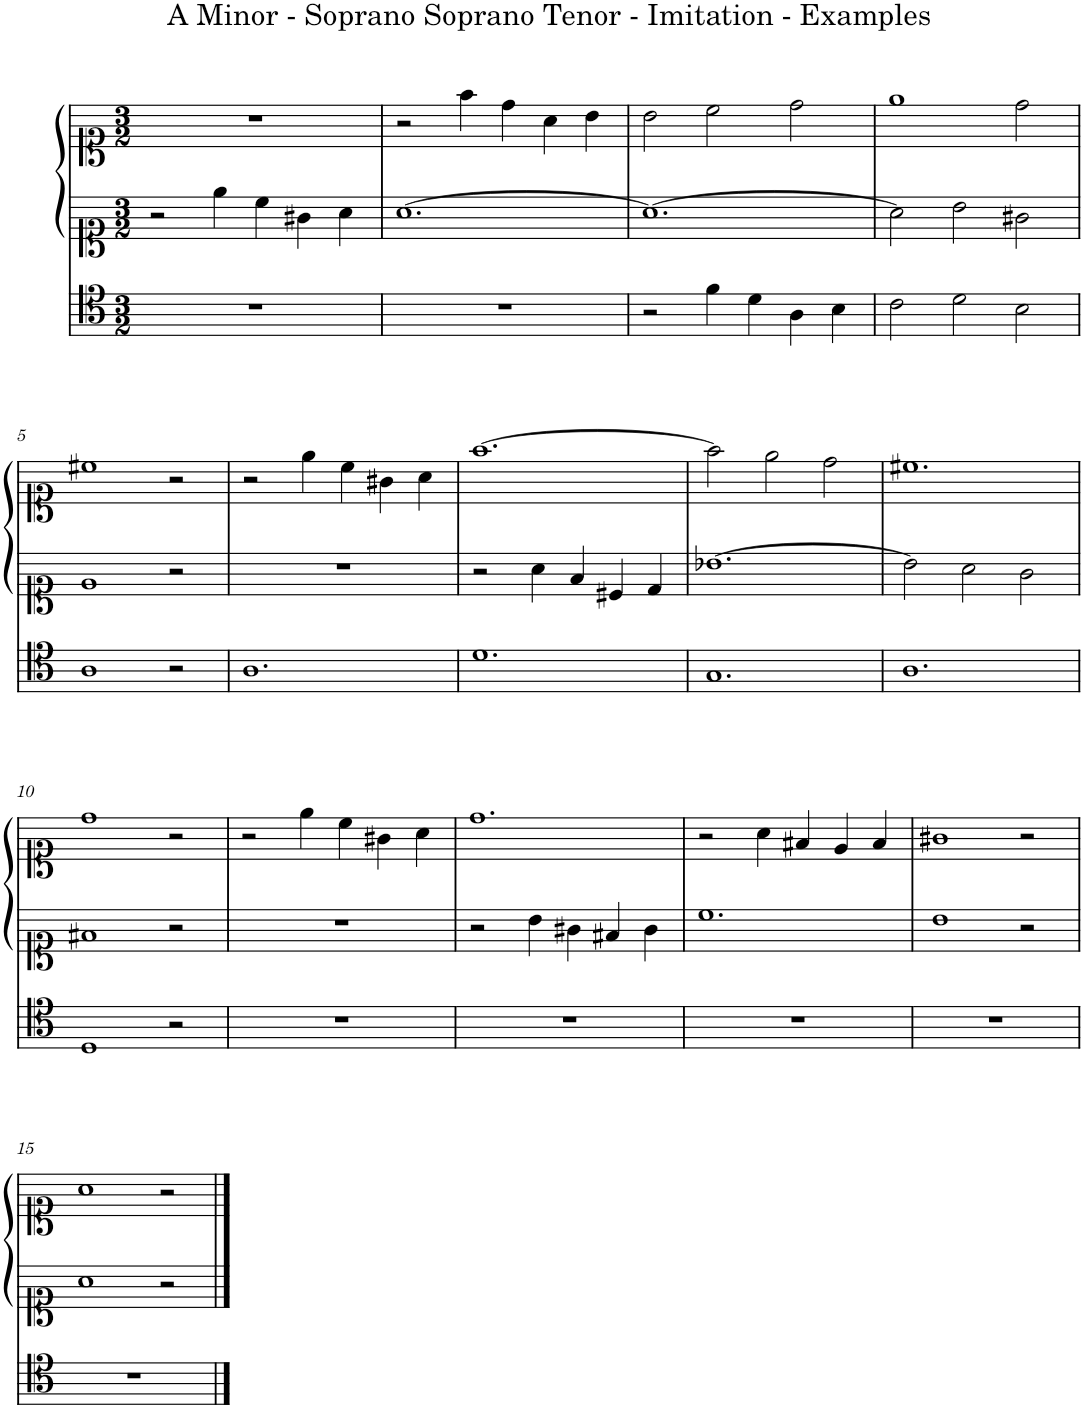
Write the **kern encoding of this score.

**kern	**kern	**kern
*part1	*part1	*part1
*staff3	*staff2	*staff1
*I"Bb Clarinet	*	*
*I'Bb Cl.	*	*
*clefC4	*clefC1	*clefC1
*Trd1c2	*Trd1c2	*Trd1c2
*k[]	*k[]	*k[]
*M3/2	*M3/2	*M3/2
=1	=1	=1
1.r	2r	1.r
.	4ee\	.
.	4cc\	.
.	4g#X\	.
.	4a\	.
=2	=2	=2
1.r	[1.a	2r
.	.	4ff\
.	.	4dd\
.	.	4a\
.	.	4b\
=3	=3	=3
2r	1.a_	2b\
4f\	.	2cc\
4d\	.	.
4A\	.	2dd\
4B\	.	.
=4	=4	=4
2c\	2a\]	1ee
2d\	2b\	.
2B\	2g#X\	2dd\
!!LO:LB:g=z
=5	=5	=5
1A	1e	1cc#X
2r	2r	2r
=6	=6	=6
1.A	1.r	2r
.	.	4ee\
.	.	4cc\
.	.	4g#X\
.	.	4a\
=7	=7	=7
1.d	2r	[1.ff
.	4a\	.
.	4f/	.
.	4c#X/	.
.	4d/	.
=8	=8	=8
1.G	[1.b-X	2ff\]
.	.	2ee\
.	.	2dd\
=9	=9	=9
1.A	2b-\]	1.cc#X
.	2a\	.
.	2g\	.
!!LO:LB:g=z
=10	=10	=10
1D	1f#X	1dd
2r	2r	2r
=11	=11	=11
1.r	1.r	2r
.	.	4ee\
.	.	4cc\
.	.	4g#X\
.	.	4a\
=12	=12	=12
1.r	2r	1.dd
.	4b\	.
.	4g#X\	.
.	4f#X/	.
.	4g#\	.
=13	=13	=13
1.r	1.cc	2r
.	.	4a\
.	.	4f#X/
.	.	4e/
.	.	4f#/
=14	=14	=14
1.r	1b	1g#X
.	2r	2r
!!LO:LB:g=z
=15	=15	=15
1.r	1a	1a
.	2r	2r
==	==	==
*-	*-	*-
